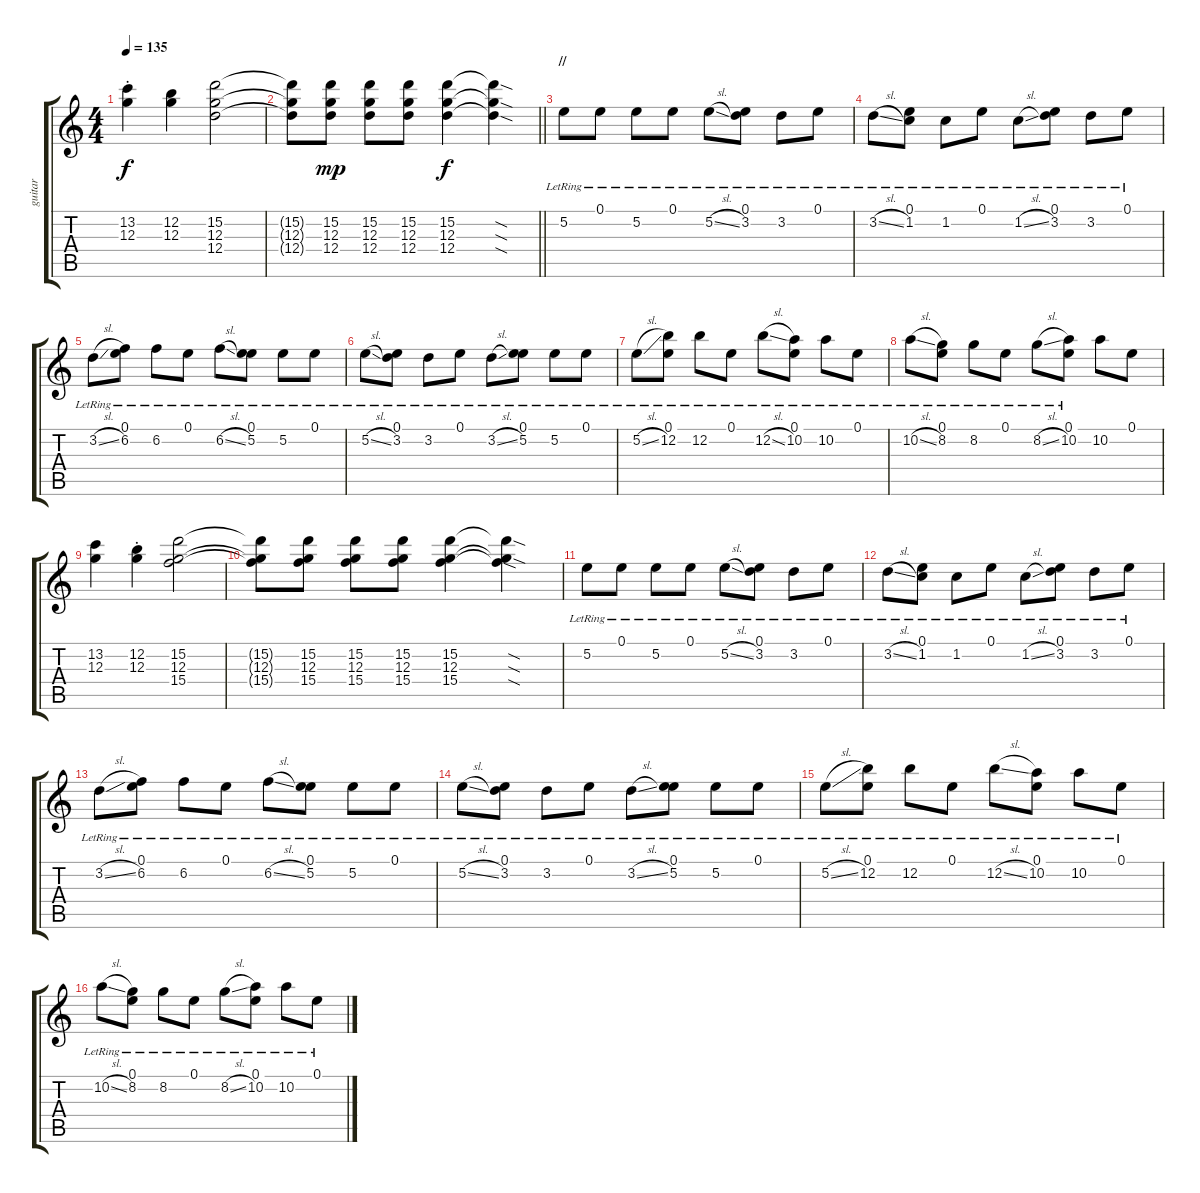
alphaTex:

\track ("guitar" "guitar") {instrument overdrivenguitar}
\staff {score tabs}
\tuning (E4 B3 G3 D3 A2 D2) {hide}
\ts (4 4)
\tempo 135
\clef g2
\ks c
(13.2{st} 12.3{st}).4{dy f} (12.2 12.3).4 (15.2 12.3 12.4).2 |
\barLineRight lightlight
(15.2{t} 12.3{t} 12.4{t}).8 (15.2 12.3 12.4).8{dy mp} (15.2 12.3 12.4).8 (15.2 12.3 12.4).8 (15.2 12.3 12.4).4{dy f} (15.2{sod t} 12.3{sod t} 12.4{sod t}).4 |
\section ("" "//")
5.2{lr}.8 0.1{lr}.8 5.2{lr}.8 0.1{lr}.8 5.2{sl lr}.8 (0.1{lr} 3.2).8 3.2{lr}.8 0.1{lr}.8 |
3.2{sl lr}.8 (0.1{lr} 1.2).8 1.2{lr}.8 0.1{lr}.8 1.2{sl lr}.8 (0.1{lr} 3.2).8 3.2{lr}.8 0.1{lr}.8 |
3.2{sl lr}.8 (0.1{lr} 6.2).8 6.2{lr}.8 0.1{lr}.8 6.2{sl lr}.8 (0.1{lr} 5.2).8 5.2{lr}.8 0.1{lr}.8 |
5.2{sl lr}.8 (0.1{lr} 3.2).8 3.2{lr}.8 0.1{lr}.8 3.2{sl lr}.8 (0.1{lr} 5.2).8 5.2{lr}.8 0.1{lr}.8 |
5.2{sl lr}.8 (0.1{lr} 12.2).8 12.2{lr}.8 0.1{lr}.8 12.2{sl lr}.8 (0.1{lr} 10.2).8 10.2{lr}.8 0.1{lr}.8 |
10.2{sl lr}.8 (0.1{lr} 8.2).8 8.2{lr}.8 0.1{lr}.8 8.2{sl lr}.8 (0.1{lr} 10.2).8 10.2.8 0.1.8 |
(13.2 12.3).4 (12.2{st} 12.3{st}).4 (15.2 12.3 15.4).2 |
(15.2{t} 12.3{t} 15.4{t}).8 (15.2 12.3 15.4).8 (15.2 12.3 15.4).8 (15.2 12.3 15.4).8 (15.2 12.3 15.4).4 (15.2{sod t} 12.3{sod t} 15.4{sod t}).4 |
5.2{lr}.8 0.1{lr}.8 5.2{lr}.8 0.1{lr}.8 5.2{sl lr}.8 (0.1{lr} 3.2).8 3.2{lr}.8 0.1{lr}.8 |
3.2{sl lr}.8 (0.1{lr} 1.2).8 1.2{lr}.8 0.1{lr}.8 1.2{sl lr}.8 (0.1{lr} 3.2).8 3.2{lr}.8 0.1{lr}.8 |
3.2{sl lr}.8 (0.1{lr} 6.2).8 6.2{lr}.8 0.1{lr}.8 6.2{sl lr}.8 (0.1{lr} 5.2).8 5.2{lr}.8 0.1{lr}.8 |
5.2{sl lr}.8 (0.1{lr} 3.2).8 3.2{lr}.8 0.1{lr}.8 3.2{sl lr}.8 (0.1{lr} 5.2).8 5.2{lr}.8 0.1{lr}.8 |
5.2{sl lr}.8 (0.1{lr} 12.2).8 12.2{lr}.8 0.1{lr}.8 12.2{sl lr}.8 (0.1{lr} 10.2).8 10.2{lr}.8 0.1{lr}.8 |
10.2{sl lr}.8 (0.1{lr} 8.2).8 8.2{lr}.8 0.1{lr}.8 8.2{sl lr}.8 (0.1{lr} 10.2).8 10.2{lr}.8 0.1{lr}.8
